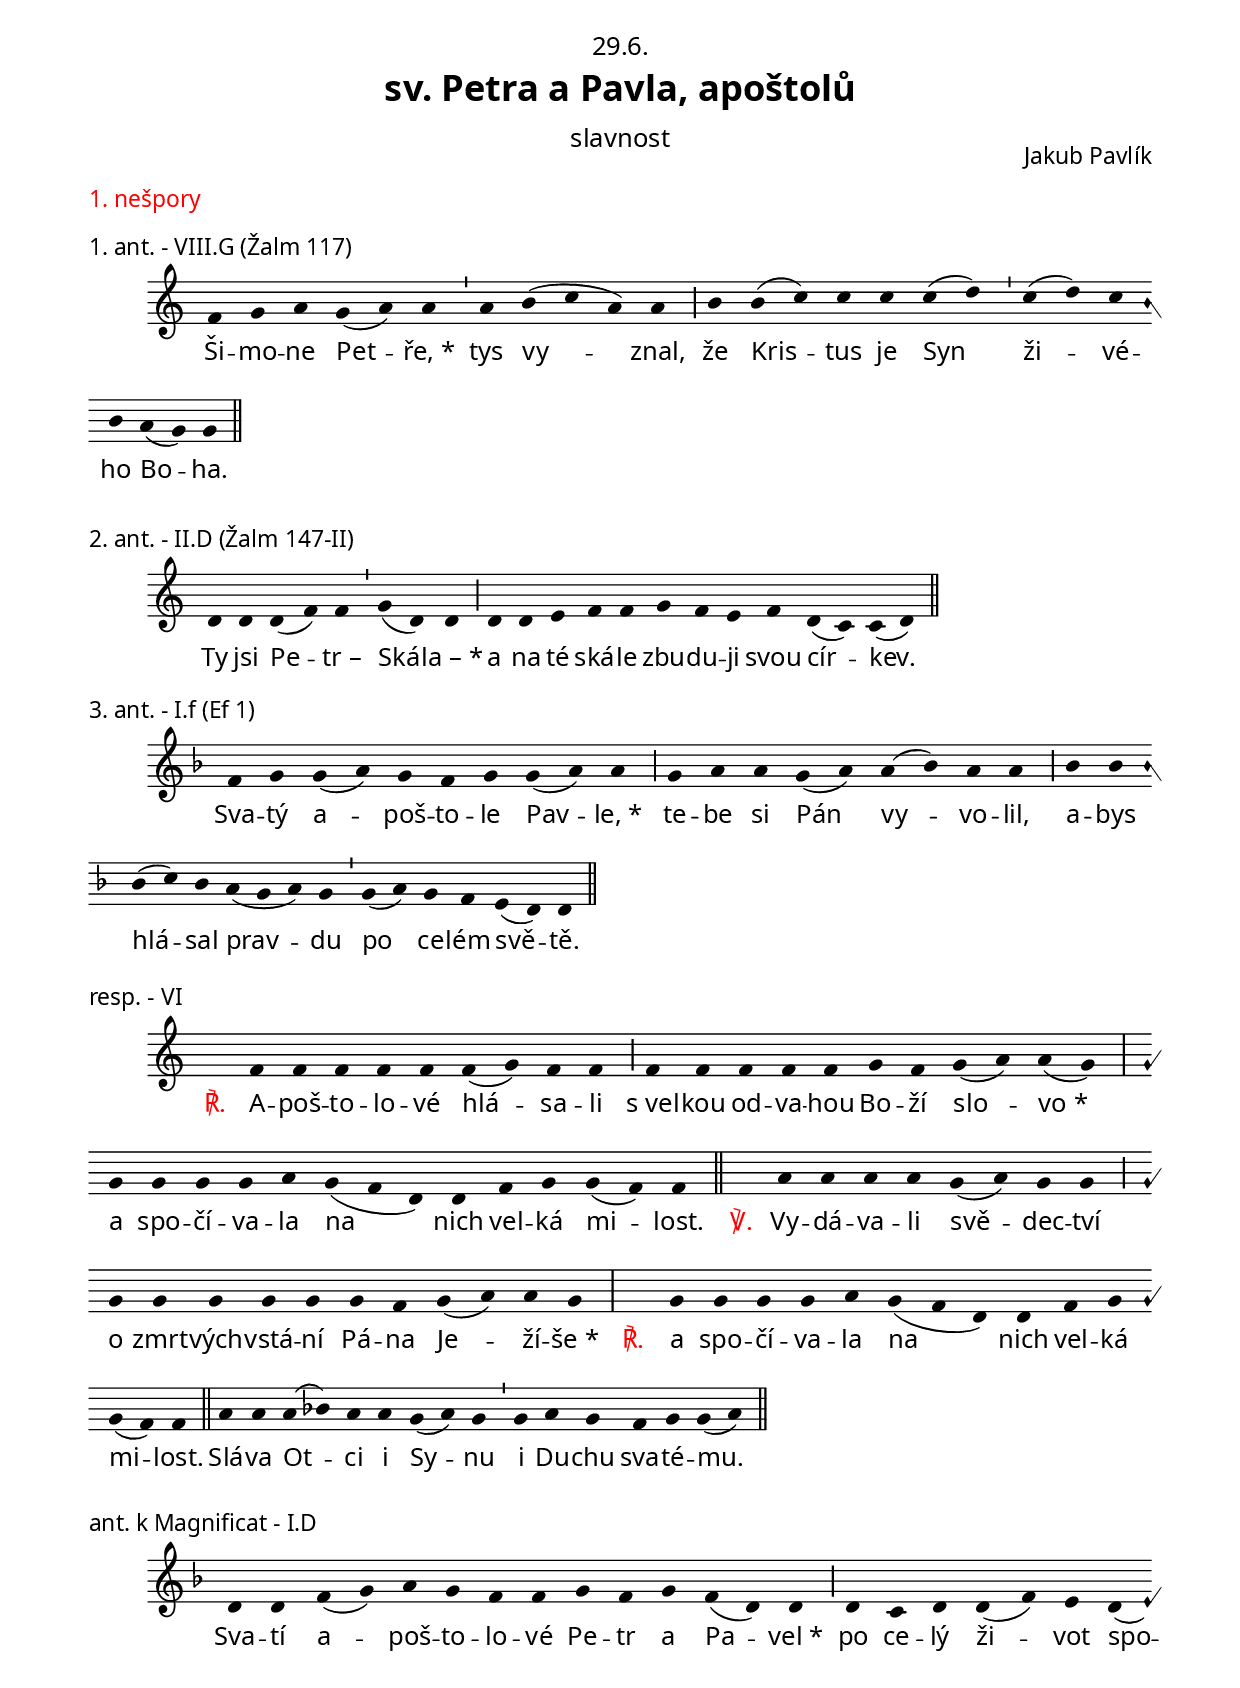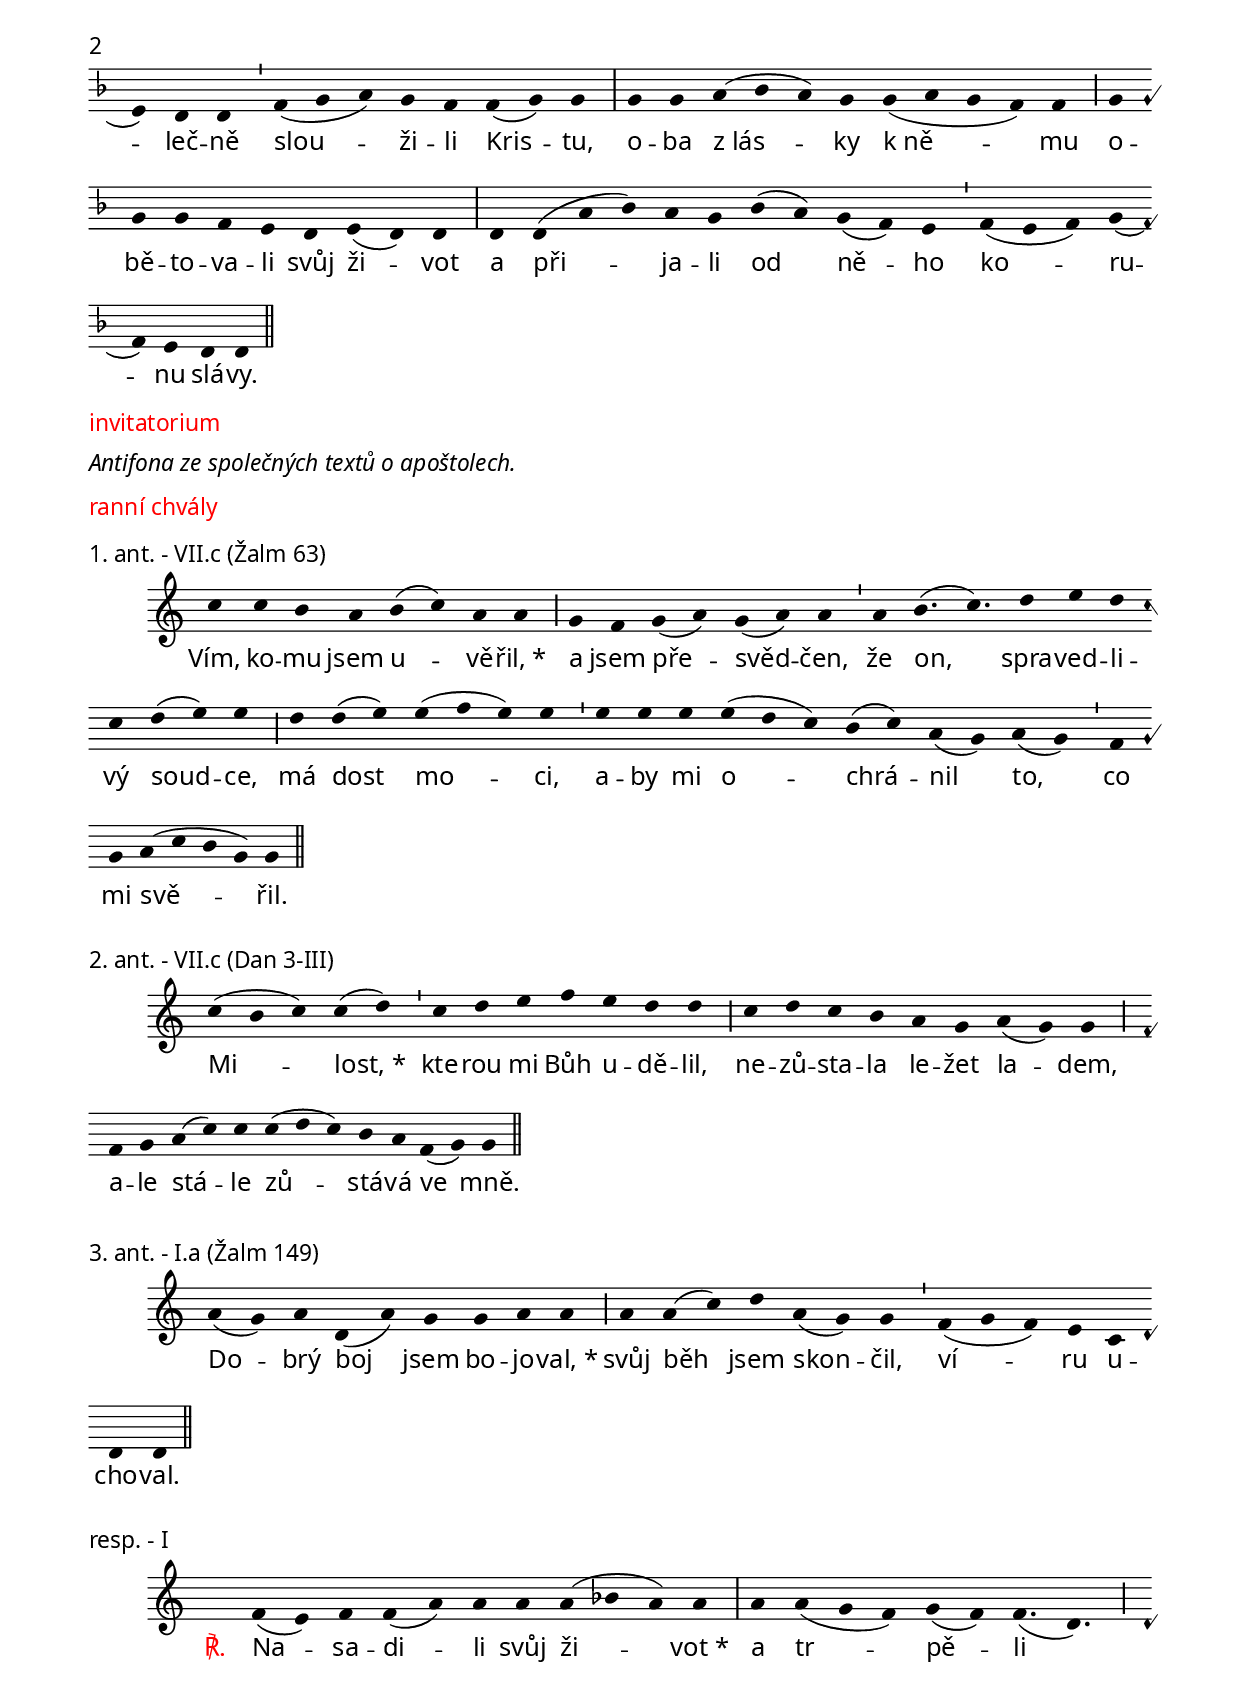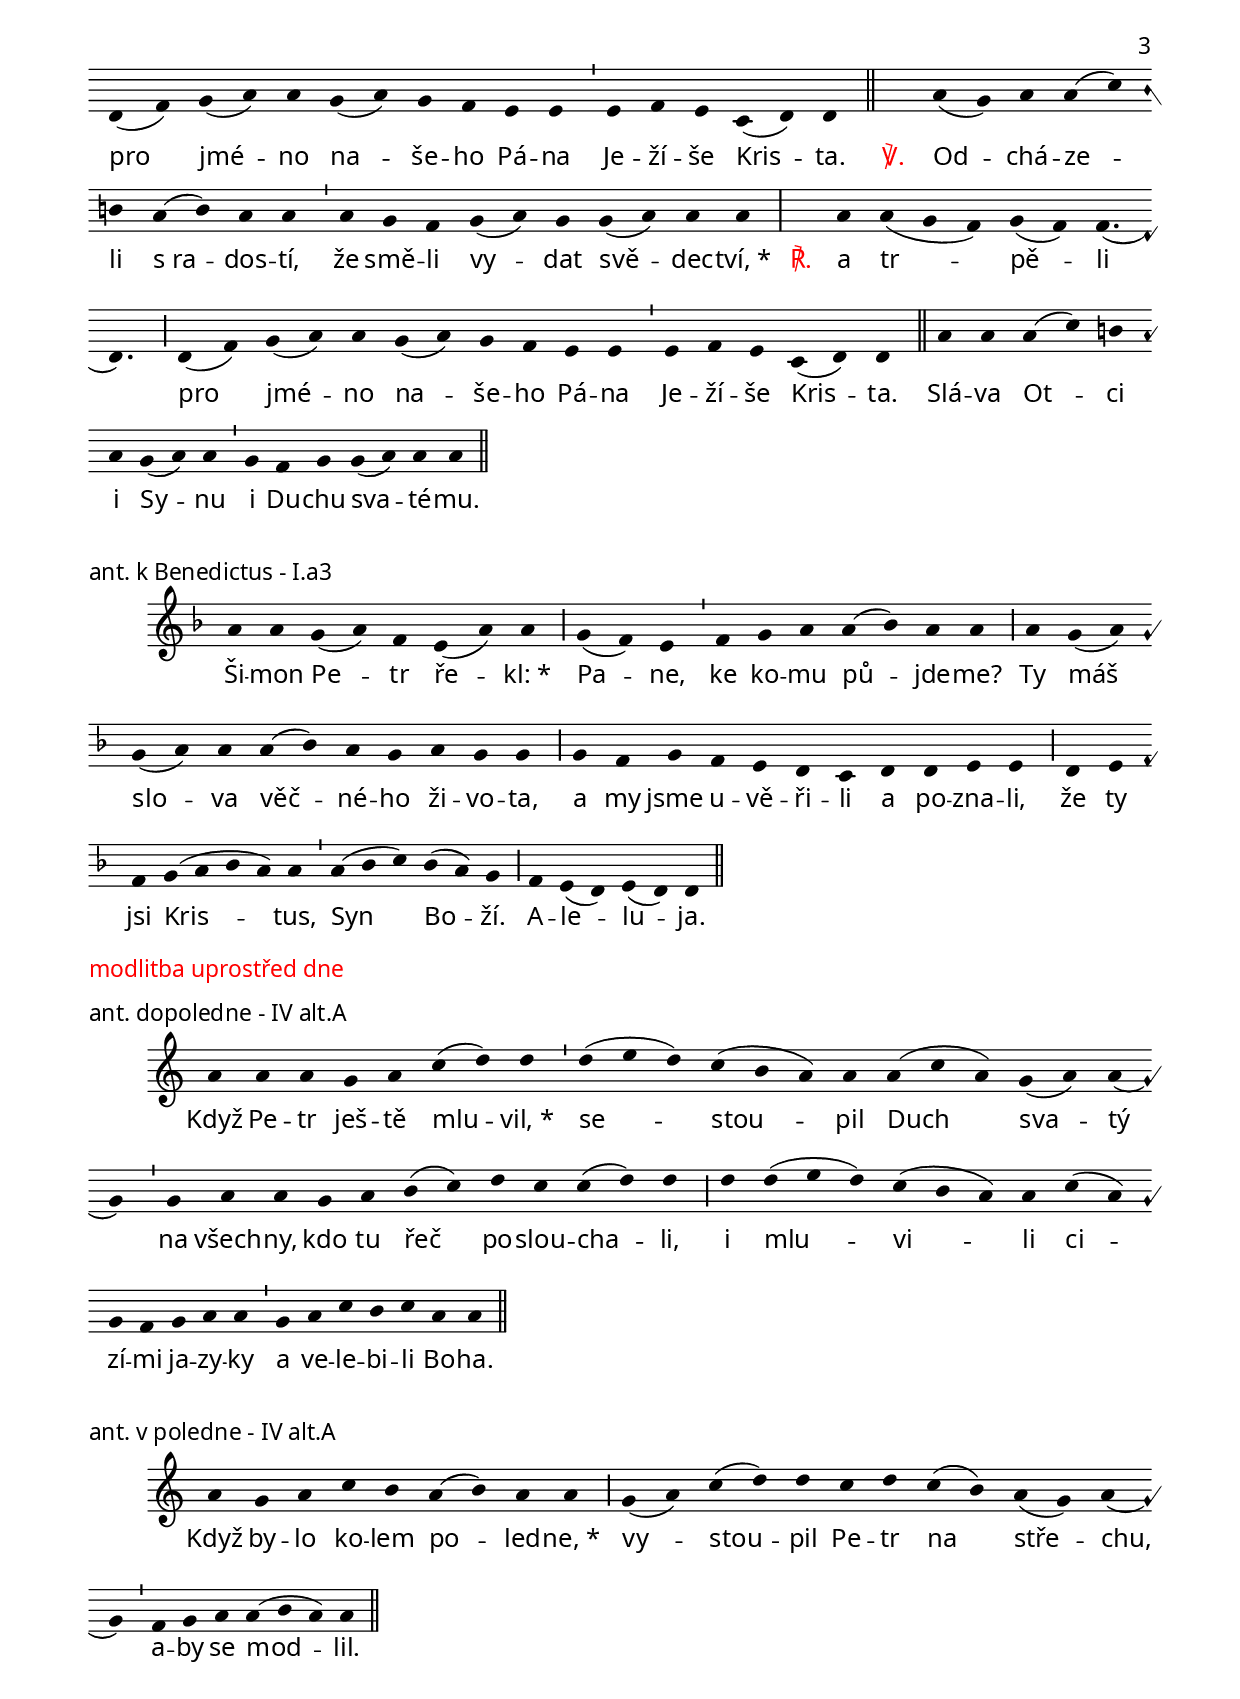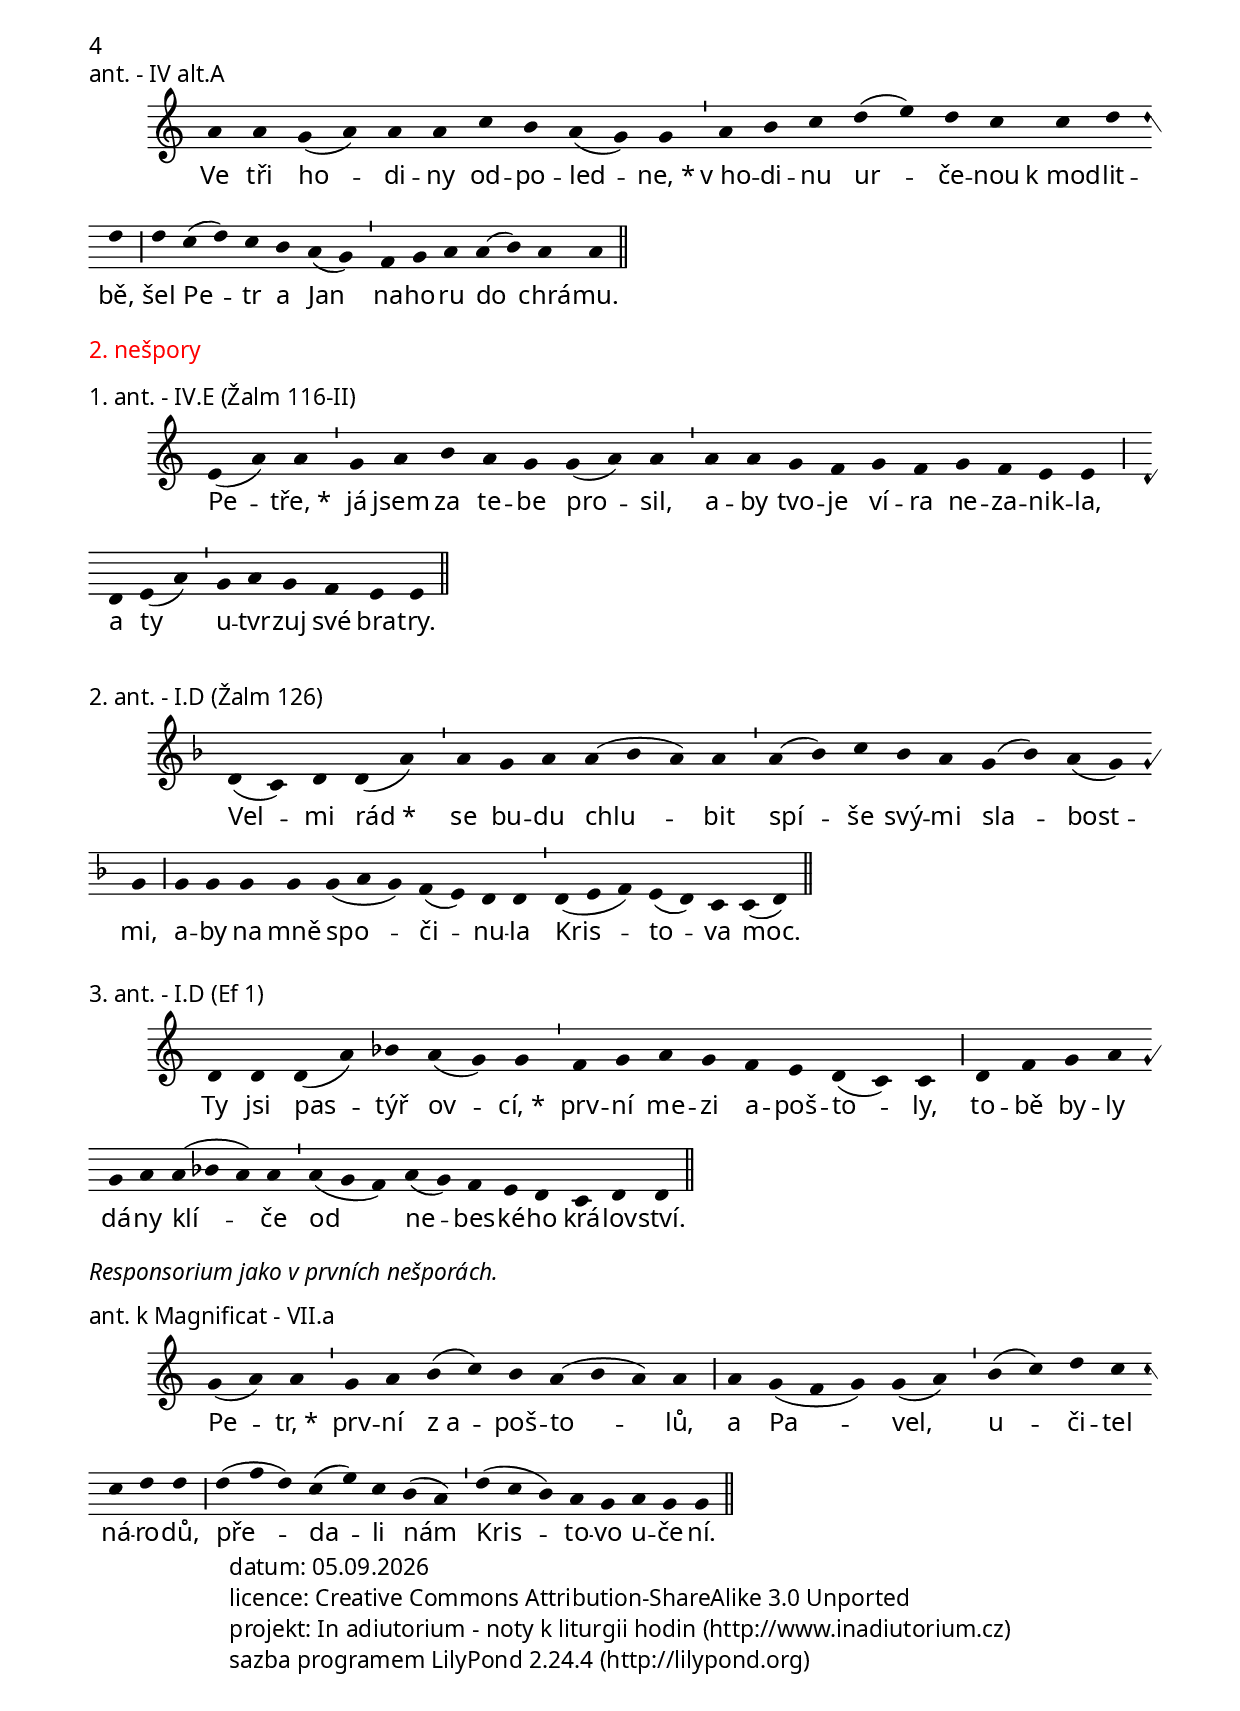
\version "2.15.37"

\include "../spolecne.ly"
\include "../dilyresponsorii.ly"

\header {
  title = \markup\titleSvatek 
            "sv. Petra a Pavla, apoštolů" 
            slavnost 
            29.6.
  composer = "Jakub Pavlík"
}

\markup {\nadpisHodinka {"1. nešpory"}}

\score {
  \relative c' {
    \choralniRezim
    f4 g a g( a) a \barMin
    a b( c a) a \barMaior b b( c) c c c( d) \barMin c( d) c b a( g) g \barFinalis
  }
  \addlyrics {
    Ši -- mo -- ne Pet -- ře,_*
    tys vy -- znal, že Kris -- tus je Syn ži -- vé -- ho Bo -- ha.
  }
  \header {
    quid = "1. ant."
    modus = "VIII"
    differentia = "G" 
    psalmus = "Žalm 117"
    id = "1ne-a1"
    piece = \markup {\sestavTitulek}
  }
}

\score {
  \relative c' {
    \choralniRezim
    d4 d d( f) f \barMin g( d) d \barMaior
    d d e f f g f e f d( c) c( d) \barFinalis
  }
  \addlyrics {
    Ty jsi Pe -- tr_– Ská -- la_–_*
    a na té ská -- le zbu -- du -- ji svou cír -- kev.
  }
  \header {
    quid = "2. ant."
    modus = "II"
    differentia = "D" 
    psalmus = "Žalm 147-II"
    id = "1ne-a2"
    piece = \markup {\sestavTitulek}
  }
}

\score {
  \relative c' {
    \choralniRezim
    \key f \major
    f4 g g( a) g f g g( a) a \barMaior
    g a a g( a) a( bes) a a \barMaior
    bes bes bes( c) bes a( g a) g \barMin 
    g( a) g f e( d) d \barFinalis
  }
  \addlyrics {
    Sva -- tý a -- poš -- to -- le Pav -- le,_*
    te -- be si Pán vy -- vo -- lil,
    a -- bys hlá -- sal prav -- du 
    po ce -- lém svě -- tě.
  }
  \header {
    quid = "3. ant."
    modus = "I"
    differentia = "f" 
    psalmus = "Ef 1"
    id = "1ne-a3"
    piece = \markup {\sestavTitulek}
  }
}

\score {
  \relative c' {
    \choralniRezim
    
    % R
    \neviditelna f
    f f f f f f( g) f f \barMaior
    f f f f f g f g( a) a( g) \barMax
    g g g g a g( f d) d f g g( f) f \barFinalis
    % V
    \neviditelna a
    a4 a a a g( a) g g \barMaior
    g g g g g g f g( a) a g \barMax
    % R
    \neviditelna a
    g g g g a g( f d) d f g g( f) f \barFinalis
    % Slava
    \respVIdoxologie \barFinalis
  }
  \addlyrics {
    \Response A -- poš -- to -- lo -- vé hlá -- sa -- li 
    s_vel -- kou od -- va -- hou Bo -- ží slo -- vo_*
    a spo -- čí -- va -- la na nich vel -- ká mi -- lost.
    \Verse Vy -- dá -- va -- li svě -- dec -- tví
    o zmrt -- vých -- vstá -- ní Pá -- na Je -- ží -- še_*
    \Response a spo -- čí -- va -- la na nich vel -- ká mi -- lost.
    \textRespDoxologie
  }
  \header {
    quid = "resp."
    modus = "VI"
    id = "1ne-r"
    piece = \markup {\sestavTitulekResp}
  }
}

\score {
  \relative c' {
    \key f \major
    \choralniRezim
    d4 d f( g) a g f f g f g f( d) d \barMaior
    d c d d( f) e d( e) d d \barMin f( g a) g f f( g) g \barMax
    g g a( bes a) g g( a g f) f \barMaior g g g f e d e( d) d \barMax
    d d( a' bes) a g bes( a) g( f) e \barMin f( e f) g( f) e d d \barFinalis
  }
  \addlyrics {
    Sva -- tí a -- poš -- to -- lo -- vé Pe -- tr a Pa -- vel_*
    po ce -- lý ži -- vot spo -- leč -- ně slou -- ži -- li Kris -- tu,
    o -- ba z_lás -- ky k_ně -- mu o -- bě -- to -- va -- li svůj ži -- vot
    a při -- ja -- li od ně -- ho ko -- ru -- nu slá -- vy.
  }
  \header {
    quid = "ant. k Magnificat"
    modus = "I"
    differentia = "D" 
    psalmus = ""
    id = "1ne-amag"
    piece = \markup {\sestavTitulekBezZalmu}
  }
}

\markup {\nadpisHodinka {"invitatorium"}}

\markup\italic{Antifona ze společných textů o apoštolech.}

\markup {\nadpisHodinka {"ranní chvály"}}

\score {
  \relative c'' {
    \choralniRezim
    c4 c b a b( c) a a \barMaior
    g f g( a) g( a) a \barMin a b4.( c) d4 e d c d( e) e \barMaior
    d d( e) e( f e) e \barMin
    e e e e( d c) b( c) a( g) a( g) \barMin f g a( c b g) g \barFinalis
  }
  \addlyrics {
    Vím, ko -- mu jsem u -- vě -- řil,_*
    a jsem pře -- svěd -- čen, že on, spra -- ved -- li -- vý soud -- ce,
    má dost mo -- ci,
    a -- by mi o -- chrá -- nil to, co mi svě -- řil.
  }
  \header {
    quid = "1. ant."
    modus = "VII"
    differentia = "c" 
    psalmus = "Žalm 63"
    id = "rch-a1"
    piece = \markup {\sestavTitulek}
  }
}

\score {
  \relative c'' {
    \choralniRezim
    c4( b c) c( d) \barMin c d e f e d d \barMaior
    c d c b a g a( g) g \barMaior
    f g a( c) c c( d c) b a f( g) g \barFinalis
  }
  \addlyrics {
    Mi -- lost,_* kte -- rou mi Bůh u -- dě -- lil,
    ne -- zů -- sta -- la le -- žet la -- dem,
    a -- le stá -- le zů -- stá -- vá ve mně.
  }
  \header {
    quid = "2. ant."
    modus = "VII"
    differentia = "c" 
    psalmus = "Dan 3-III"
    id = "rch-a2"
    piece = \markup {\sestavTitulek}
  }
}

\score {
  \relative c'' {
    \choralniRezim
    a4( g) a d,( a') g g a a \barMaior
    a a( c) d a( g) g \barMin
    f( g f) e c d d \barFinalis
  }
  \addlyrics {
    Do -- brý boj jsem bo -- jo -- val,_*
    svůj běh jsem skon -- čil,
    ví -- ru u -- cho -- val.
  }
  \header {
    quid = "3. ant."
    modus = "I"
    differentia = "a" 
    psalmus = "Žalm 149"
    id = "rch-a3"
    piece = \markup {\sestavTitulek}
  }
}

\score {
  \relative c' {
    \choralniRezim
    
    % R
    \neviditelna f
    f4( e) f f( a) a a a( bes a) a \barMax
    a a( g f) g( f) f4.( d) \barMaior
    d4( f) g( a) a g( a) g f e e \barMin
    e f e c( d) d \barFinalis
    % V
    \neviditelna a
    a'4( g) a a( c) b! a( b) a a \barMin
    a g f g( a) g g( a) a a \barMax
    % R
    \neviditelna a
    a a( g f) g( f) f4.( d) \barMaior
    d4( f) g( a) a g( a) g f e e \barMin
    e f e c( d) d \barFinalis
    % Slava
    a'4 a a( c) b! a g( a) a \barMin g f g g( a) a a \barFinalis
  }
  \addlyrics {
    \Response Na -- sa -- di -- li svůj ži -- vot_*
    a tr -- pě -- li 
    pro jmé -- no na -- še -- ho Pá -- na
    Je -- ží -- še Kris -- ta.
    \Verse Od -- chá -- ze -- li s_ra -- dos -- tí,
    že smě -- li vy -- dat svě -- dec -- tví,_*
    \Response a tr -- pě -- li 
    pro jmé -- no na -- še -- ho Pá -- na
    Je -- ží -- še Kris -- ta.
    \textRespDoxologie
  }
  \header {
    quid = "resp."
    modus = "I"
    id = "rch-r"
    piece = \markup {\sestavTitulekResp}
  }
}

\score {
  \relative c'' {
    \key f \major
    \choralniRezim
    a4 a g( a) f e( a) a \barMaior
    g( f) e \barMin f g a a( bes) a a \barMaior
    a g( a) g( a) a a( bes) a g a g g \barMaior
    g f g f e d c d d e e \barMaior
    d e f g( a bes a) a \barMin a( bes c) bes( a) g \barMaior
    f e( d) e( d) d \barFinalis
  }
  \addlyrics {
    Ši -- mon Pe -- tr ře -- kl:_*
    % Je to spravne prelozene? Neni lepsi "Ke komu bychom sli?"
    Pa -- ne, ke ko -- mu pů -- jde -- me?
    Ty máš slo -- va věč -- né -- ho ži -- vo -- ta,
    a my jsme u -- vě -- ři -- li a po -- zna -- li,
    že ty jsi Kris -- tus, Syn Bo -- ží.
    A -- le -- lu -- ja.
  }
  \header {
    quid = "ant. k Benedictus"
    modus = "I"
    differentia = "a3" 
    psalmus = ""
    id = "rch-aben"
    piece = \markup {\sestavTitulekBezZalmu}
  }
}

\markup {\nadpisHodinka {"modlitba uprostřed dne"}}

\score {
  \relative c'' {
    \choralniRezim
    a4 a a g a c( d) d \barMin
    d( e d) c( b a) a a( c a) g( a) a( g) \barMin 
    g a a g a b( c) d c c( d) d \barMaior
    d d( e d) c( b a) a c( a) g f g a a \barMin
    g a c b c a a \barFinalis
  }
  \addlyrics {
    Když Pe -- tr ješ -- tě mlu -- vil,_*
    se -- stou -- pil Duch sva -- tý 
    na všech -- ny, kdo tu řeč po -- slou -- cha -- li,
    i mlu -- vi -- li ci -- zí -- mi ja -- zy -- ky
    a ve -- le -- bi -- li Bo -- ha.
  }
  \header {
    quid = "ant. dopoledne"
    modus = "IV alt"
    differentia = "A" 
    psalmus = ""
    id = "tercie"
    piece = \markup {\sestavTitulekBezZalmu}
  }
}

\score {
  \relative c'' {
    \choralniRezim
    a4 g a c b a( b) a a \barMaior
    g( a) c( d) d c d c( b) a( g) a( g) \barMin
    f g a a( b a) a \barFinalis
  }
  \addlyrics {
    Když by -- lo ko -- lem po -- led -- ne,_*
    vy -- stou -- pil Pe -- tr na stře -- chu,
    a -- by se mod -- lil.
  }
  \header {
    quid = "ant. v poledne"
    modus = "IV alt"
    differentia = "A" 
    psalmus = ""
    id = "sexta"
    piece = \markup {\sestavTitulekBezZalmu}
  }
}

\score {
  \relative c'' {
    \choralniRezim
    a4 a g( a) a a c b a( g) g \barMin
    a b c d( e) d c c d d \barMaior
    d c( d) c b a( g) \barMin f g a a( b) a a \barFinalis
  }
  \addlyrics {
    Ve tři ho -- di -- ny od -- po -- led -- ne,_*
    v_ho -- di -- nu ur -- če -- nou k_mod -- lit -- bě,
    šel Pe -- tr a Jan na -- ho -- ru do chrá -- mu.
  }
  \header {
    quid = "ant."
    modus = "IV alt"
    differentia = "A" 
    psalmus = ""
    id = "nona"
    piece = \markup {\sestavTitulekBezZalmu}
  }
}

\markup {\nadpisHodinka {"2. nešpory"}}

\score {
  \relative c' {
    \choralniRezim
    e( a) a \barMin g a b a g g( a) a \barMin
    a a g f g f g f e e \barMaior
    d e( a) \barMin g a g f e e \barFinalis
  }
  \addlyrics {
    Pe -- tře,_* já jsem za te -- be pro -- sil,
    a -- by tvo -- je ví -- ra ne -- za -- nik -- la,
    a ty u -- tvr -- zuj své bra -- try.
  }
  \header {
    quid = "1. ant."
    modus = "IV"
    differentia = "E" 
    psalmus = "Žalm 116-II"
    id = "2ne-a1"
    piece = \markup {\sestavTitulek}
  }
}

\score {
  \relative c' {
    \choralniRezim
    \key f \major
    d4( c) d d( a') \barMin a g a a( bes a) a \barMin a( bes) c bes a g( bes) a( g) g \barMaior
    g g g g g( a g) f( e) d d \barMin d( e f) e( d) c c( d) \barFinalis 
  }
  \addlyrics {
    Vel -- mi rád_* se bu -- du chlu -- bit spí -- še svý -- mi sla -- bost -- mi,
    a -- by na mně spo -- či -- nu -- la Kris -- to -- va moc.
  }
  \header {
    quid = "2. ant."
    modus = "I"
    differentia = "D" 
    psalmus = "Žalm 126"
    id = "2ne-a2"
    piece = \markup {\sestavTitulek}
  }
}

\score {
  \relative c' {
    \choralniRezim
    d4 d d( a') bes a( g) g \barMin
    f g a g f e d( c) c \barMaior
    d f g a g a a( bes a) a \barMin
    a( g f) a( g) f e d c d d \barFinalis
  }
  \addlyrics {
    Ty jsi pas -- týř ov -- cí,_*
    prv -- ní me -- zi a -- poš -- to -- ly,
    to -- bě by -- ly dá -- ny klí -- če
    od ne -- bes -- ké -- ho krá -- lov -- ství.
  }
  \header {
    quid = "3. ant."
    modus = "I"
    differentia = "D" 
    psalmus = "Ef 1"
    id = "2ne-a3"
    piece = \markup {\sestavTitulek}
  }
}

\markup\italic{Responsorium jako v prvních nešporách.}

\score {
  \relative c'' {
    \choralniRezim
    g4( a) a \barMin g a b( c) b a( b a) a \barMaior
    a g( f g) g( a) \barMin b( c) d c c d d \barMaior
    d( f d) c( e) c b( a) \barMin d( c b) a g a g g \barFinalis
  }
  \addlyrics {
    Pe -- tr,_* prv -- ní z_a -- poš -- to -- lů,
    a Pa -- vel, u -- či -- tel ná -- ro -- dů,
    pře -- da -- li nám Kris -- to -- vo u -- če -- ní.
  }
  \header {
    quid = "ant. k Magnificat"
    modus = "VII"
    differentia = "a" 
    psalmus = ""
    id = "2ne-amag"
    piece = \markup {\sestavTitulekBezZalmu}
  }
}